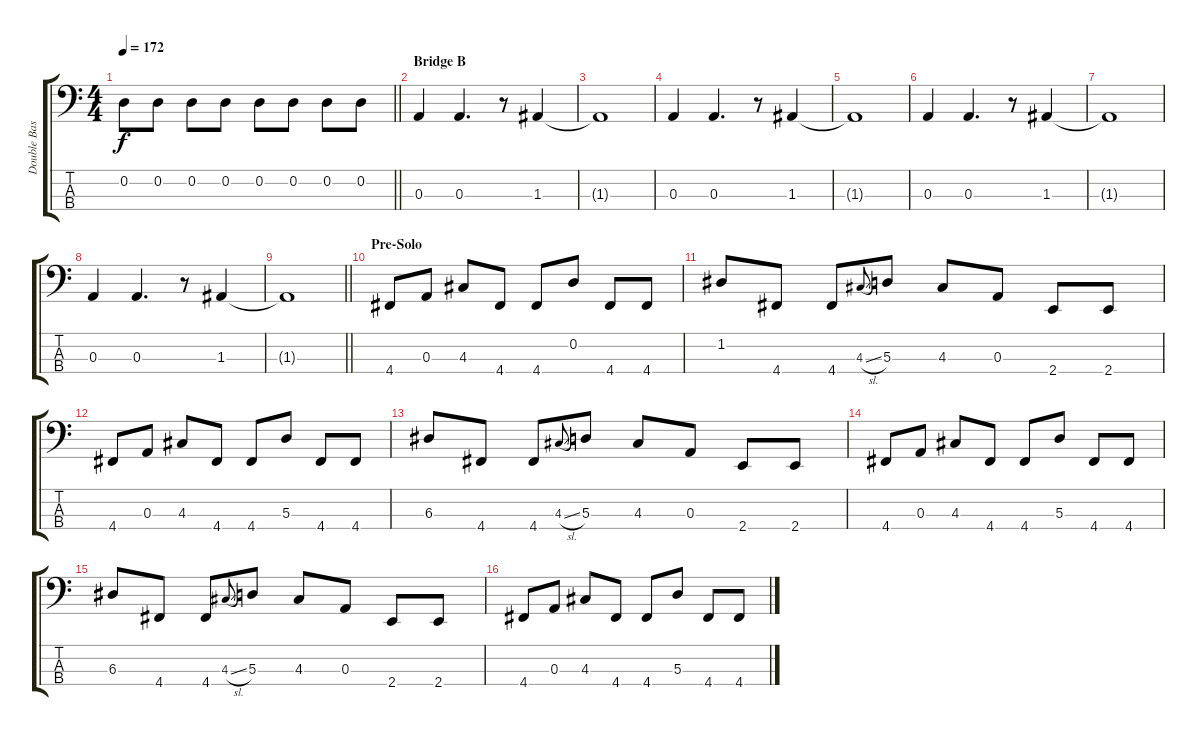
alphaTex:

\track ("Double Bass" "Double Bas") {instrument acousticbass}
\staff {score tabs}
\tuning (G2 D2 A1 D1) {hide}
\ts (4 4)
\tempo 172
\clef f4
\barLineRight lightlight
\ks c
0.2.8{dy f} 0.2.8 0.2.8 0.2.8 0.2.8 0.2.8 0.2.8 0.2.8 |
\section ("" "Bridge B")
0.3.4 0.3.4{d} r.8 1.3.4 |
1.3{t}.1 |
0.3.4 0.3.4{d} r.8 1.3.4 |
1.3{t}.1 |
0.3.4 0.3.4{d} r.8 1.3.4 |
1.3{t}.1 |
0.3.4 0.3.4{d} r.8 1.3.4 |
\barLineRight lightlight
1.3{t}.1 |
\section ("" "Pre-Solo")
4.4.8 0.3.8 4.3.8 4.4.8 4.4.8 0.2.8 4.4.8 4.4.8 |
1.2.8 4.4.8 4.4.8 4.3{sl}.8{gr onbeat} 5.3.8 4.3.8 0.3.8 2.4.8 2.4.8 |
4.4.8 0.3.8 4.3.8 4.4.8 4.4.8 5.3.8 4.4.8 4.4.8 |
6.3.8 4.4.8 4.4.8 4.3{sl}.8{gr onbeat} 5.3.8 4.3.8 0.3.8 2.4.8 2.4.8 |
4.4.8 0.3.8 4.3.8 4.4.8 4.4.8 5.3.8 4.4.8 4.4.8 |
6.3.8 4.4.8 4.4.8 4.3{sl}.8{gr onbeat} 5.3.8 4.3.8 0.3.8 2.4.8 2.4.8 |
4.4.8 0.3.8 4.3.8 4.4.8 4.4.8 5.3.8 4.4.8 4.4.8
